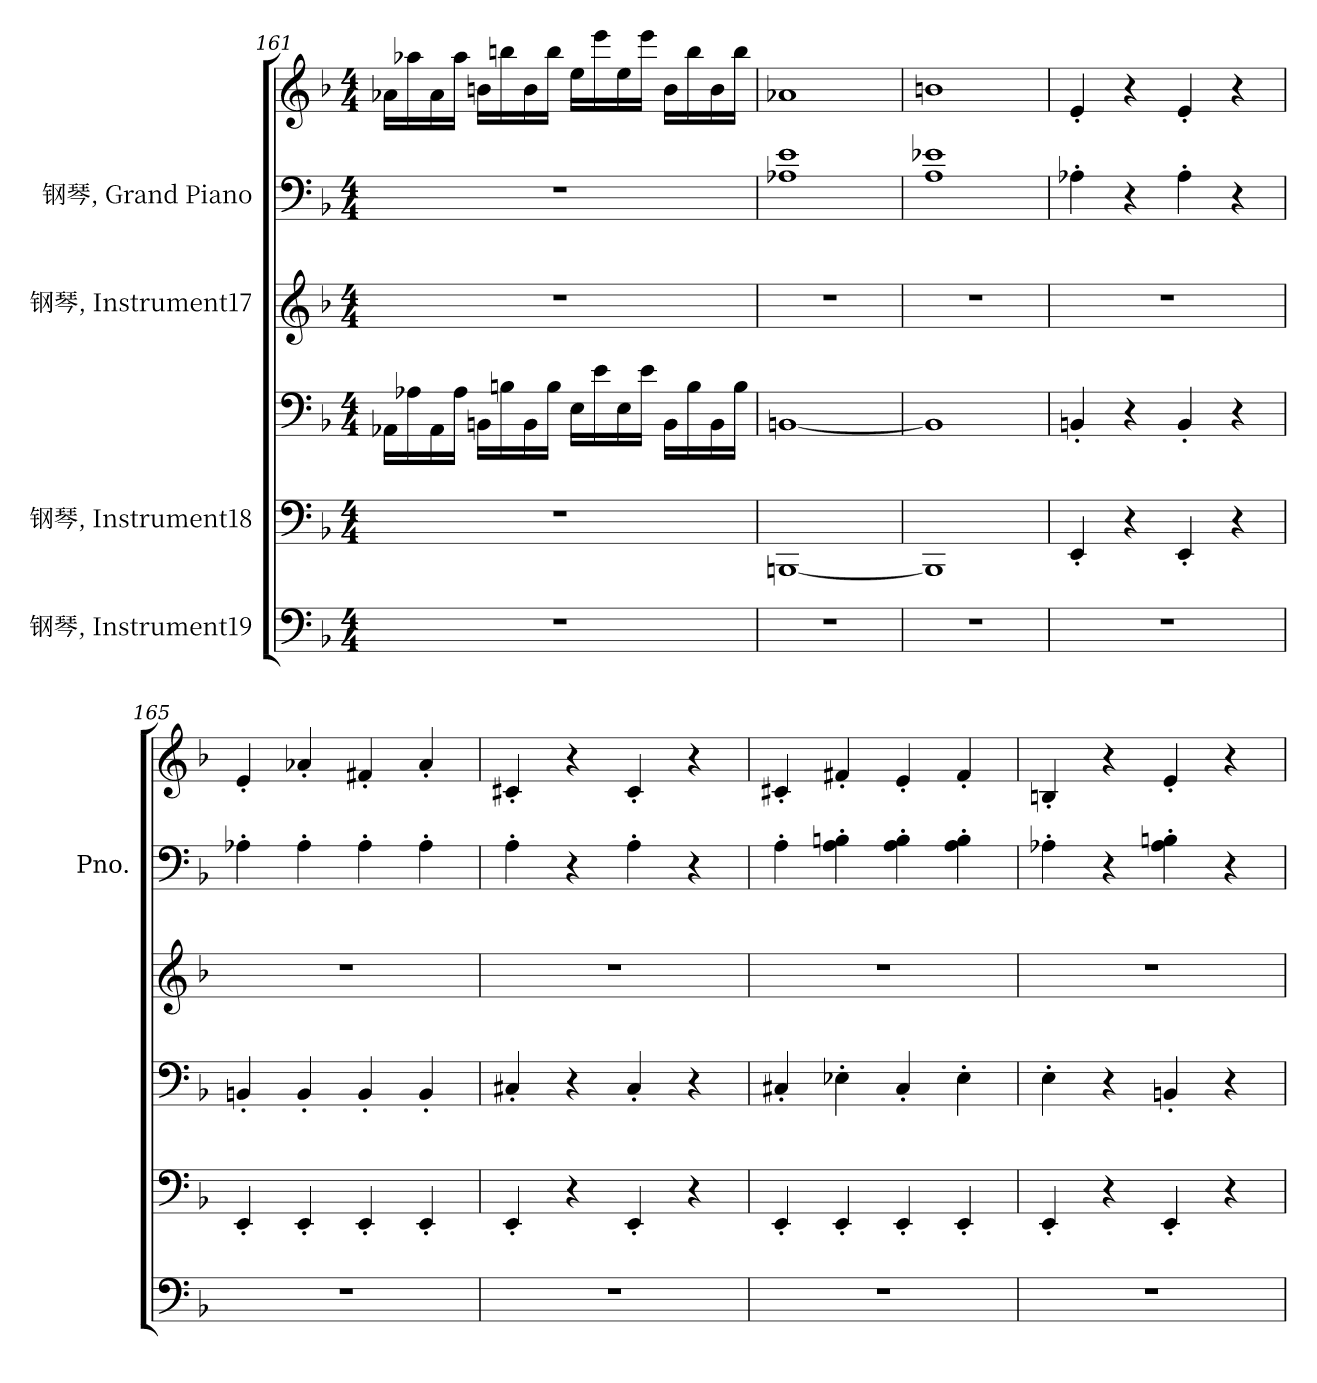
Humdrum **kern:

**kern	**kern	**kern	**kern	**kern	**kern
*part4	*part3	*part3	*part2	*part1	*part1
*staff6	*staff5	*staff4	*staff3	*staff2	*staff1
*I"钢琴, Instrument19	*I"钢琴, Instrument18	*	*I"钢琴, Instrument17	*I"钢琴, Grand Piano	*
*	*	*	*	*I'Pno.	*
*clefF4	*clefF4	*clefF4	*clefG2	*clefF4	*clefG2
*k[b-]	*k[b-]	*k[b-]	*k[b-]	*k[b-]	*k[b-]
*M4/4	*M4/4	*M4/4	*M4/4	*M4/4	*M4/4
=161	=161	=161	=161	=161	=161
1r	1r	16AA-X\LL	1r	1r	16a-X\LL
.	.	16A-X\	.	.	16aa-X\
.	.	16AA-\	.	.	16a-\
.	.	16A-\JJ	.	.	16aa-\JJ
.	.	16BBn\LL	.	.	16bn\LL
.	.	16Bn\	.	.	16bbn\
.	.	16BB\	.	.	16b\
.	.	16B\JJ	.	.	16bb\JJ
.	.	16E\LL	.	.	16ee\LL
.	.	16e\	.	.	16eee\
.	.	16E\	.	.	16ee\
.	.	16e\JJ	.	.	16eee\JJ
.	.	16BB\LL	.	.	16b\LL
.	.	16B\	.	.	16bb\
.	.	16BB\	.	.	16b\
.	.	16B\JJ	.	.	16bb\JJ
=162	=162	=162	=162	=162	=162
1r	[1BBBn	[1BBn	1r	1A-X 1e	1a-X
=163	=163	=163	=163	=163	=163
1r	1BBB]	1BB]	1r	1A 1e-X	1bn
!!LO:LB:g=z
=164	=164	=164	=164	=164	=164
1r	4EE'/	4BBn'/	1r	4A-X'\	4e'/
.	4r	4r	.	4r	4r
.	4EE'/	4BB'/	.	4A-'\	4e'/
.	4r	4r	.	4r	4r
=165	=165	=165	=165	=165	=165
1r	4EE'/	4BBn'/	1r	4A-X'\	4e'/
.	4EE'/	4BB'/	.	4A-'\	4a-X'/
.	4EE'/	4BB'/	.	4A-'\	4f#X'/
.	4EE'/	4BB'/	.	4A-'\	4a-'/
=166	=166	=166	=166	=166	=166
1r	4EE'/	4C#X'/	1r	4A'\	4c#X'/
.	4r	4r	.	4r	4r
.	4EE'/	4C#'/	.	4A'\	4c#'/
.	4r	4r	.	4r	4r
=167	=167	=167	=167	=167	=167
1r	4EE'/	4C#X'/	1r	4A'\	4c#X'/
.	4EE'/	4E-X'\	.	4A\' 4Bn\'	4f#X'/
.	4EE'/	4C#'/	.	4A\' 4B\'	4e'/
.	4EE'/	4E-'\	.	4A\' 4B\'	4f#'/
=168	=168	=168	=168	=168	=168
1r	4EE'/	4E'\	1r	4A-X'\	4Bn'/
.	4r	4r	.	4r	4r
.	4EE'/	4BBn'/	.	4A-\' 4Bn\'	4e'/
.	4r	4r	.	4r	4r
=	=	=	=	=	=
*-	*-	*-	*-	*-	*-
